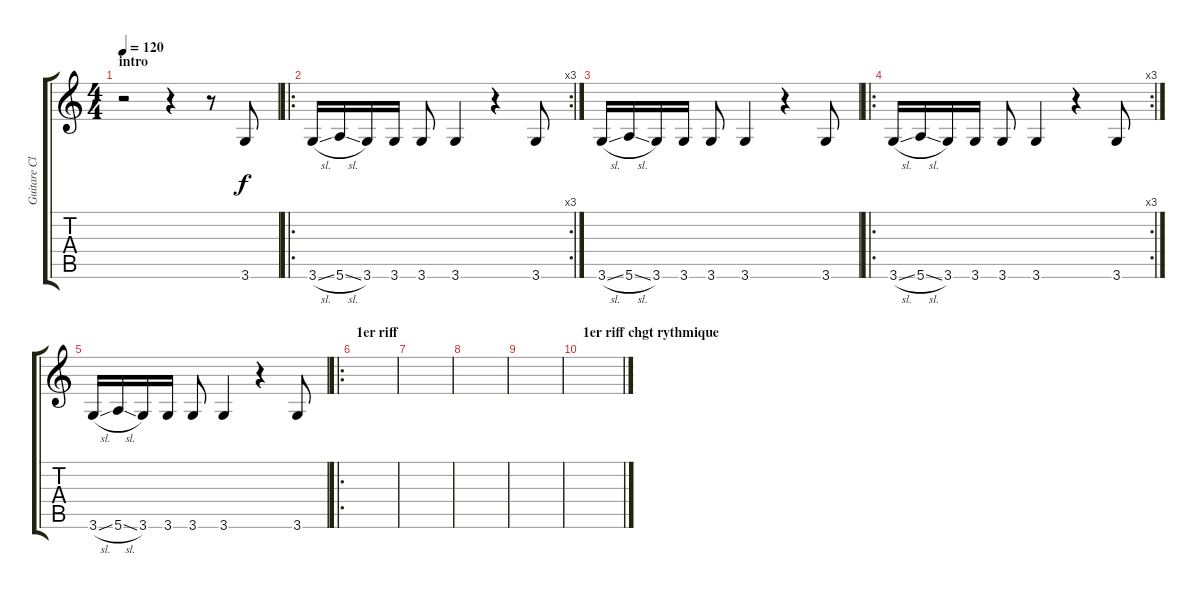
\track ("Guitare Clean 2" "Guitare Cl") {instrument electricguitarclean}
\staff {score tabs}
\tuning (E4 B3 E3 E3 B2 E2) {hide}
\ts (4 4)
\section ("" "intro")
\tempo 120
\clef g2
\ks c
r.2{dy f instrument electricguitarclean} r.4 r.8 3.6.8 |
\ro
\rc 3
3.6{sl}.16 5.6{sl}.16 3.6.16 3.6.16 3.6.8 3.6.4 r.4 3.6.8 |
3.6{sl}.16 5.6{sl}.16 3.6.16 3.6.16 3.6.8 3.6.4 r.4 3.6.8 |
\ro
\rc 3
3.6{sl}.16 5.6{sl}.16 3.6.16 3.6.16 3.6.8 3.6.4 r.4 3.6.8 |
3.6{sl}.16 5.6{sl}.16 3.6.16 3.6.16 3.6.8 3.6.4 r.4 3.6.8 |
\ro
\section ("" "1er riff")
|
|
|
|
\section ("" "1er riff chgt rythmique")
